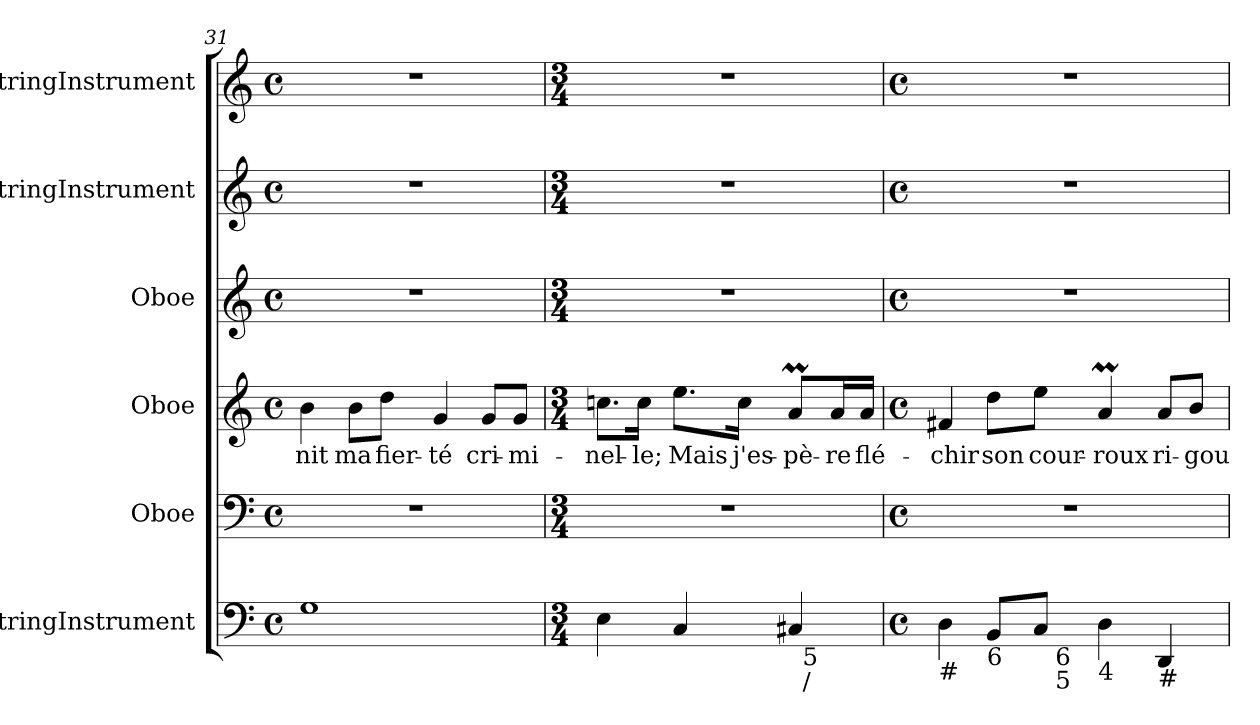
**kern	**kern	**kern	**text	**kern	**kern	**kern
*part6	*part5	*part4	*part4	*part3	*part2	*part1
*staff6	*staff5	*staff4	*staff4	*staff3	*staff2	*staff1
*I"StringInstrument	*I"Oboe	*I"Oboe	*	*I"Oboe	*I"StringInstrument	*I"StringInstrument
*I'Str	*I'Ob	*I'Ob	*	*I'Ob	*I'Str	*I'Str
*clefF4	*clefF4	*clefG2	*	*clefG2	*clefG2	*clefG2
*k[]	*k[]	*k[]	*	*k[]	*k[]	*k[]
*C:	*C:	*C:	*	*C:	*C:	*C:
*M4/4	*M4/4	*M4/4	*	*M4/4	*M4/4	*M4/4
*met(c)	*met(c)	*met(c)	*	*met(c)	*met(c)	*met(c)
=31	=31	=31	=31	=31	=31	=31
1G	1r	4b\	-nit	1r	1r	1r
.	.	8b\L	ma	.	.	.
.	.	8dd\J	fier-	.	.	.
.	.	4g/	-té	.	.	.
.	.	8g/L	cri-	.	.	.
.	.	8g/J	-mi-	.	.	.
=32	=32	=32	=32	=32	=32	=32
*M3/4	*M3/4	*M3/4	*	*M3/4	*M3/4	*M3/4
!LO:TX:b:t=6	!	!	!	!	!	!
*^	*	*	*	*	*	*
4E\	2ryy	2.r	8.ccn\L	-nel-	2.r	2.r	2.r
.	.	.	16cc\Jk	-le;	.	.	.
4C/	.	.	8.ee\L	Mais	.	.	.
.	.	.	16cc\Jk	j'es-	.	.	.
4C#X/	32ryy	.	8aM/L	-pè-	.	.	.
!	!LO:TX:b:t=5	!	!	!	!	!	!
!	!LO:TX:b:t=/	!	!	!	!	!	!
.	8..ryy	.	.	.	.	.	.
.	.	.	16a/L	-re	.	.	.
.	.	.	16a/JJ	flé-	.	.	.
!!LO:LB:g=z
=33	=33	=33	=33	=33	=33	=33	=33
*M4/4	*	*M4/4	*M4/4	*	*M4/4	*M4/4	*M4/4
*met(c)	*	*met(c)	*met(c)	*	*met(c)	*met(c)	*met(c)
!LO:TX:b:t=#	!	!	!	!	!	!	!
4D\	4ryy	1r	4f#X/	-chir	1r	1r	1r
!LO:TX:b:t=6	!	!	!	!	!	!	!
8BB/L	8ryy	.	8dd\L	son	.	.	.
8C/J	32ryy	.	8ee\J	cour-	.	.	.
!	!LO:TX:b:t=6\n5	!	!	!	!	!	!
.	2ryy	.	.	.	.	.	.
!LO:TX:b:t=4	!	!	!	!	!	!	!
4D\	.	.	4aM/	-roux	.	.	.
!LO:TX:b:t=#	!	!	!	!	!	!	!
4DD/	.	.	8a/L	ri-	.	.	.
.	.	.	8b/J	-gou-	.	.	.
.	16.ryy	.	.	.	.	.	.
*v	*v	*	*	*	*	*	*
=	=	=	=	=	=	=
*-	*-	*-	*-	*-	*-	*-
